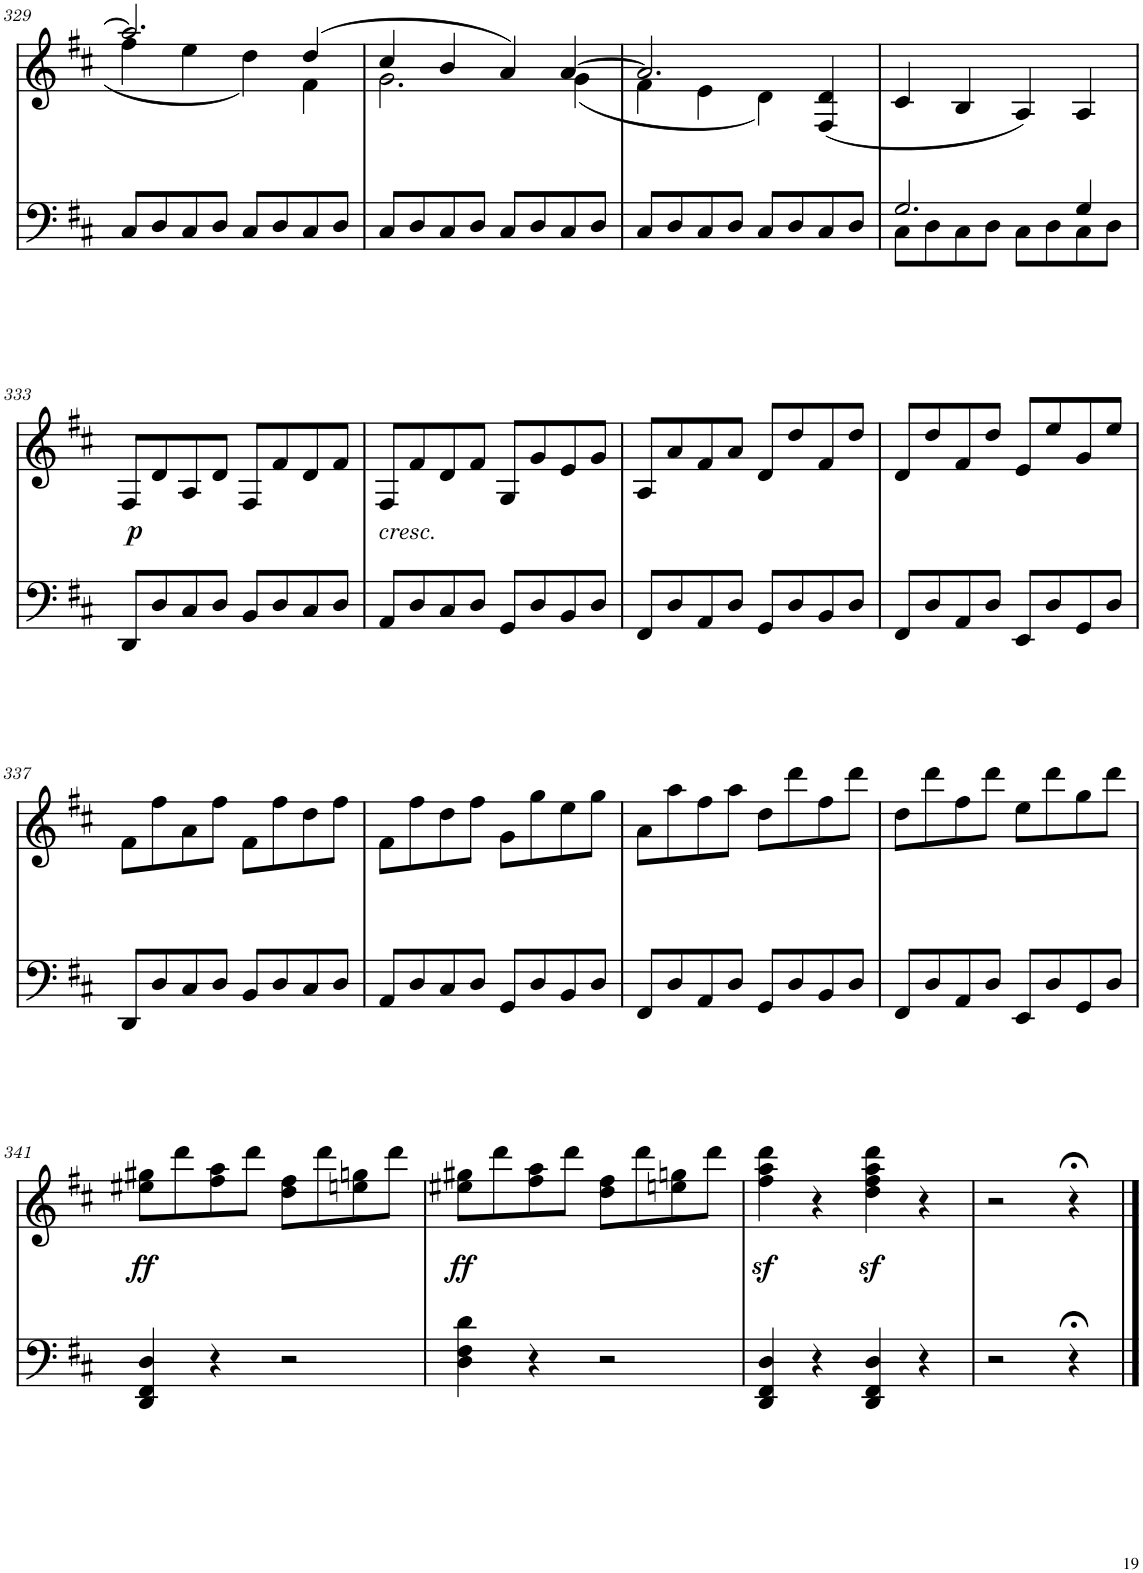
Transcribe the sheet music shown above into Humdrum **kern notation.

**kern	**dynam	**kern	**text	**dynam
*part2	*part2	*part1	*part1	*part1
*staff2	*staff2	*staff1	*staff1	*staff1
*I"piano	*	*I"piano	*	*
*I'Pno	*	*I'Pno	*	*
!!LO:PB:g=z
*clefF4	*	*clefG2	*	*
*k[f#c#]	*	*k[f#c#]	*	*
*M4/4	*	*M4/4	*	*
=329	=329	=329	=329	=329
*	*	*^	*	*
8C#/L	.	2.aa/]	4ff#\	.	.
8D/	.	.	.	.	.
8C#/	.	.	4ee\	.	.
8D/J	.	.	.	.	.
8C#/L	.	.	4dd\	.	.
8D/	.	.	.	.	.
8C#/	.	(4dd/	4f#\	.	.
8D/J	.	.	.	.	.
=330	=330	=330	=330	=330	=330
8C#/L	.	4cc#/	2.g\	.	.
8D/	.	.	.	.	.
8C#/	.	4b/	.	.	.
8D/J	.	.	.	.	.
8C#/L	.	4a/)	.	.	.
8D/	.	.	.	.	.
8C#/	.	[4a/	(4g\	.	.
8D/J	.	.	.	.	.
=331	=331	=331	=331	=331	=331
8C#/L	.	2.a/]	4f#\	.	.
8D/	.	.	.	.	.
8C#/	.	.	4e\	.	.
8D/J	.	.	.	.	.
8C#/L	.	.	4d\)	.	.
8D/	.	.	.	.	.
8C#/	.	4ryy	(4F#/ 4d/	.	.
8D/J	.	.	.	.	.
*	*	*v	*v	*	*
=332	=332	=332	=332	=332
*^	*	*	*	*
2.G/	8C#\L	.	4c#/	.	.
.	8D\	.	.	.	.
.	8C#\	.	4B/	.	.
.	8D\J	.	.	.	.
.	8C#\L	.	4A/)	.	.
.	8D\	.	.	.	.
4G/	8C#\	.	4A/	.	.
.	8D\J	.	.	.	.
!!LO:LB:g=z
=333	=333	=333	=333	=333	=333
!	!	!LO:DY:a	!	!LO:LY:b	!
*v	*v	*	*	*	*
8DD/L	p	8F#/L	p	.
8D/	.	8d/	.	.
8C#/	.	8A/	.	.
8D/J	.	8d/J	.	.
8BB/L	.	8F#/L	.	.
8D/	.	8f#/	.	.
8C#/	.	8d/	.	.
8D/J	.	8f#/J	.	.
=334	=334	=334	=334	=334
!	!	!LO:TX:b:i:t=cresc.	!	!
!	!	!	!LO:LY:b	!
8AA/L	.	8F#/L	<	.
8D/	.	8f#/	.	.
8C#/	.	8d/	.	.
8D/J	.	8f#/J	.	.
8GG/L	.	8G/L	.	.
8D/	.	8g/	.	.
8BB/	.	8e/	.	.
8D/J	.	8g/J	.	.
=335	=335	=335	=335	=335
8FF#/L	.	8A/L	.	.
8D/	.	8a/	.	.
8AA/	.	8f#/	.	.
8D/J	.	8a/J	.	.
8GG/L	.	8d/L	.	.
8D/	.	8dd/	.	.
8BB/	.	8f#/	.	.
8D/J	.	8dd/J	.	.
=336	=336	=336	=336	=336
8FF#/L	.	8d/L	.	.
8D/	.	8dd/	.	.
8AA/	.	8f#/	.	.
8D/J	.	8dd/J	.	.
8EE/L	.	8e/L	.	.
8D/	.	8ee/	.	.
8GG/	.	8g/	.	.
8D/J	.	8ee/J	.	.
!!LO:LB:g=z
=337	=337	=337	=337	=337
8DD/L	.	8f#\L	.	.
8D/	.	8ff#\	.	.
8C#/	.	8a\	.	.
8D/J	.	8ff#\J	.	.
8BB/L	.	8f#\L	.	.
8D/	.	8ff#\	.	.
8C#/	.	8dd\	.	.
8D/J	.	8ff#\J	.	.
=338	=338	=338	=338	=338
8AA/L	.	8f#\L	.	.
8D/	.	8ff#\	.	.
8C#/	.	8dd\	.	.
8D/J	.	8ff#\J	.	.
8GG/L	.	8g\L	.	.
8D/	.	8gg\	.	.
8BB/	.	8ee\	.	.
8D/J	.	8gg\J	.	.
=339	=339	=339	=339	=339
8FF#/L	.	8a\L	.	.
8D/	.	8aa\	.	.
8AA/	.	8ff#\	.	.
8D/J	.	8aa\J	.	.
8GG/L	.	8dd\L	.	.
8D/	.	8ddd\	.	.
8BB/	.	8ff#\	.	.
8D/J	.	8ddd\J	.	.
=340	=340	=340	=340	=340
8FF#/L	.	8dd\L	.	.
8D/	.	8ddd\	.	.
8AA/	.	8ff#\	.	.
8D/J	.	8ddd\J	.	.
8EE/L	.	8ee\L	.	.
8D/	.	8ddd\	.	.
8GG/	.	8gg\	.	.
8D/J	.	8ddd\J	.	.
!!LO:LB:g=z
=341	=341	=341	=341	=341
!	!	!	!LO:LY:b	!LO:DY:b
4DD/ 4FF#/ 4D/	.	8ee#X\ 8gg#X\L	ff	ff
.	.	8ddd\	.	.
4r	.	8ff#\ 8aa\	.	.
.	.	8ddd\J	.	.
2r	.	8dd\ 8ff#\L	.	.
.	.	8ddd\	.	.
.	.	8een\ 8ggn\	.	.
.	.	8ddd\J	.	.
=342	=342	=342	=342	=342
!	!	!	!LO:LY:b	!LO:DY:b
4D\ 4F#\ 4d\	.	8ee#X\ 8gg#X\L	ff	ff
.	.	8ddd\	.	.
4r	.	8ff#\ 8aa\	.	.
.	.	8ddd\J	.	.
2r	.	8dd\ 8ff#\L	.	.
.	.	8ddd\	.	.
.	.	8een\ 8ggn\	.	.
.	.	8ddd\J	.	.
=343	=343	=343	=343	=343
!	!	!	!LO:LY:b	!
4DD/ 4FF#/ 4D/	.	4ff#\z< 4aa\z< 4ddd\z<	sf	.
4r	.	4r	.	.
!	!	!	!LO:LY:b	!
4DD/ 4FF#/ 4D/	.	4dd\z< 4ff#\z< 4aa\z< 4ddd\z<	sf	.
4r	.	4r	.	.
=344	=344	=344	=344	=344
2r	.	2r	.	.
4r;<	.	4r;<	.	.
==	==	==	==	==
*-	*-	*-	*-	*-
